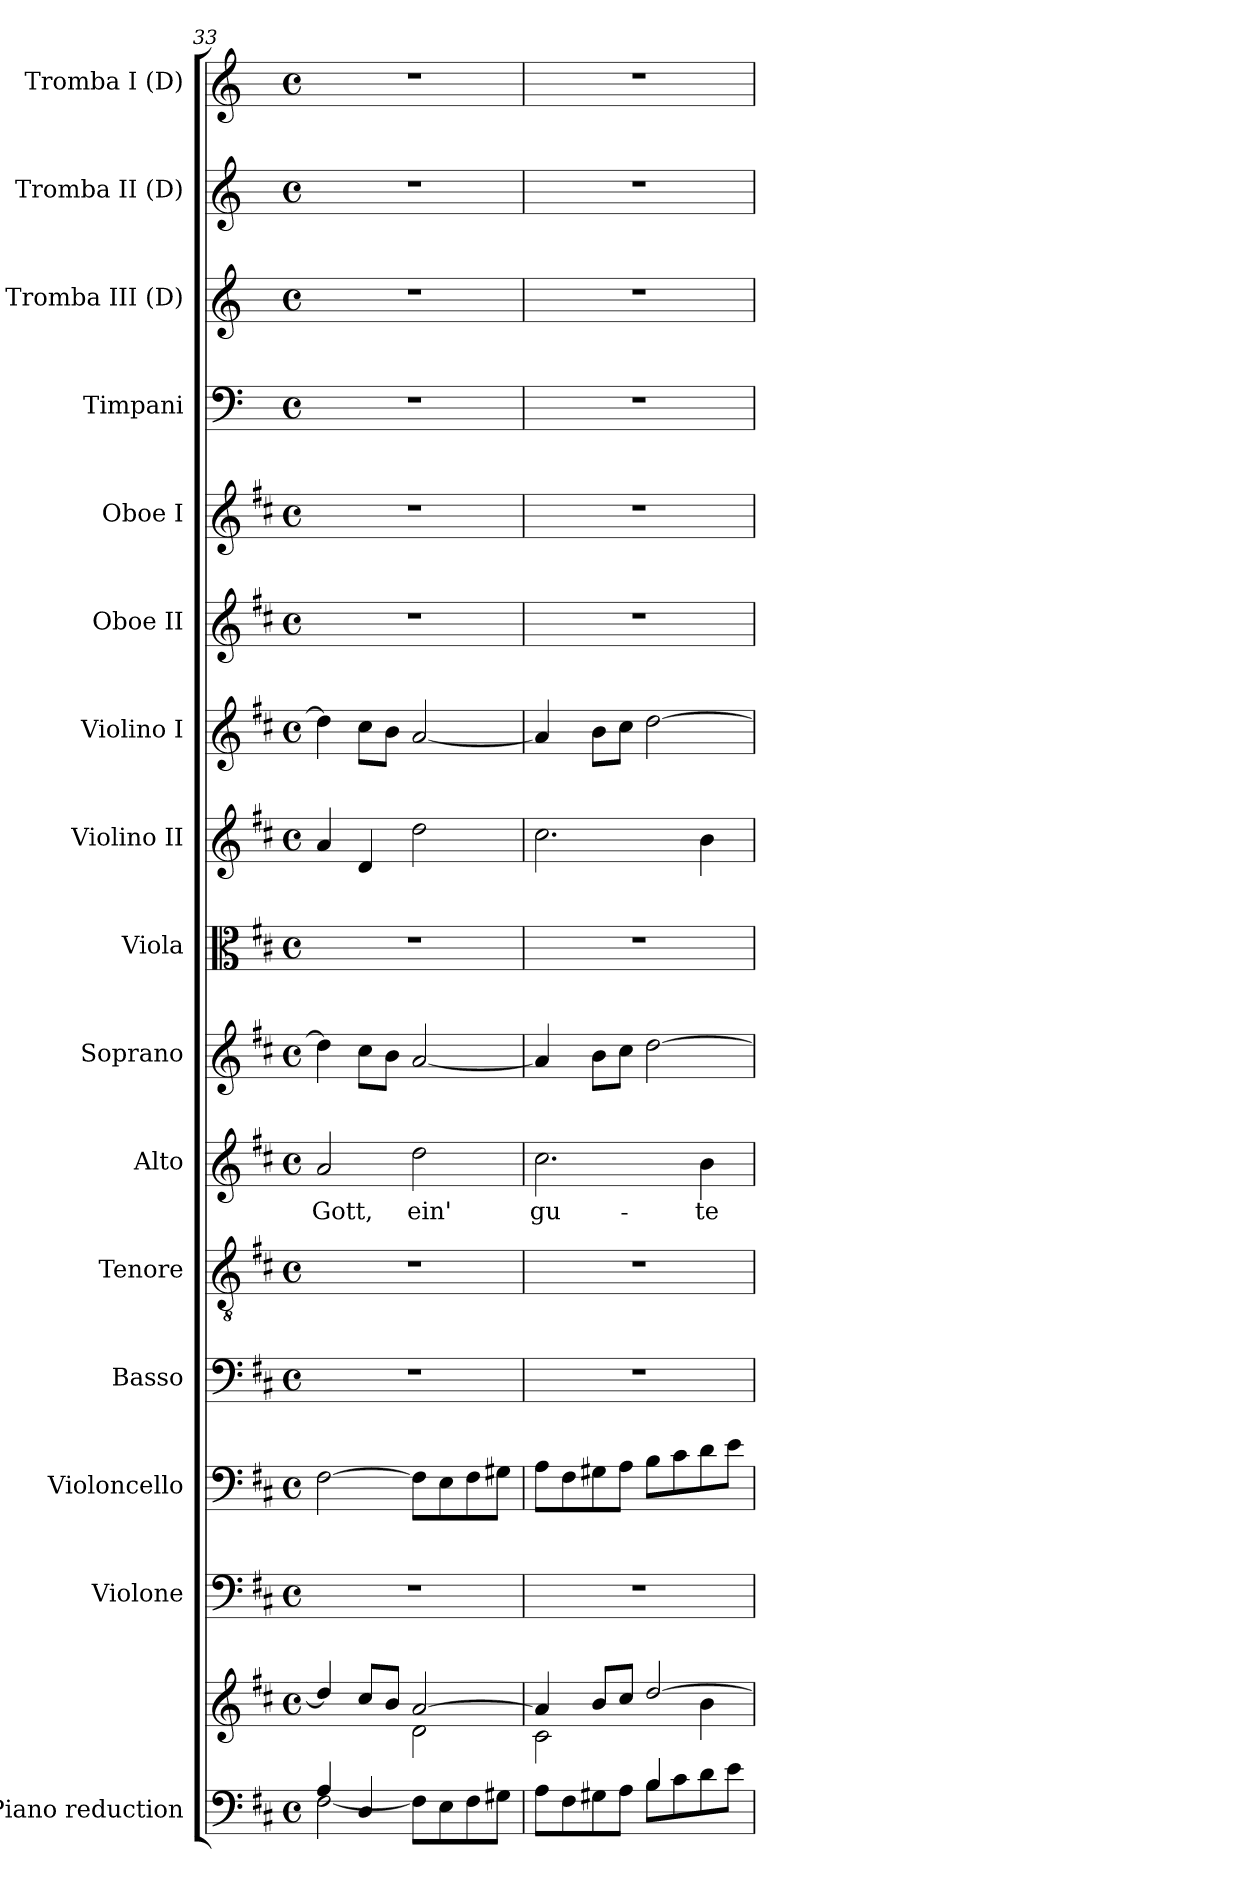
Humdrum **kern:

**kern	**kern	**kern	**kern	**kern	**kern	**kern	**text	**kern	**kern	**kern	**kern	**kern	**kern	**kern	**kern	**kern	**kern
*part16	*part16	*part15	*part14	*part13	*part12	*part11	*part11	*part10	*part9	*part8	*part7	*part6	*part5	*part4	*part3	*part2	*part1
*staff17	*staff16	*staff15	*staff14	*staff13	*staff12	*staff11	*staff11	*staff10	*staff9	*staff8	*staff7	*staff6	*staff5	*staff4	*staff3	*staff2	*staff1
*I"Piano reduction	*	*I"Violone	*I"Violoncello	*I"Basso	*I"Tenore	*I"Alto	*	*I"Soprano	*I"Viola	*I"Violino II	*I"Violino I	*I"Oboe II	*I"Oboe I	*I"Timpani	*I"Tromba III (D)	*I"Tromba II (D)	*I"Tromba I (D)
*I'Pno	*	*	*	*	*	*	*	*	*	*	*	*I'Ob	*I'Ob	*I'Timp	*	*	*
*clefF4	*clefG2	*clefF4	*clefF4	*clefF4	*clefGv2	*clefG2	*	*clefG2	*clefC3	*clefG2	*clefG2	*clefG2	*clefG2	*clefF4	*clefG2	*clefG2	*clefG2
*	*	*ITrd7c12	*	*	*	*	*	*	*	*	*	*	*	*	*ITrd-1c-2	*ITrd-1c-2	*ITrd-1c-2
*k[f#c#]	*k[f#c#]	*k[f#c#]	*k[f#c#]	*k[f#c#]	*k[f#c#]	*k[f#c#]	*	*k[f#c#]	*k[f#c#]	*k[f#c#]	*k[f#c#]	*k[f#c#]	*k[f#c#]	*k[]	*k[f#c#]	*k[f#c#]	*k[f#c#]
*M4/4	*M4/4	*M4/4	*M4/4	*M4/4	*M4/4	*M4/4	*	*M4/4	*M4/4	*M4/4	*M4/4	*M4/4	*M4/4	*M4/4	*M4/4	*M4/4	*M4/4
*met(c)	*met(c)	*met(c)	*met(c)	*met(c)	*met(c)	*met(c)	*	*met(c)	*met(c)	*met(c)	*met(c)	*met(c)	*met(c)	*met(c)	*met(c)	*met(c)	*met(c)
=33	=33	=33	=33	=33	=33	=33	=33	=33	=33	=33	=33	=33	=33	=33	=33	=33	=33
*^	*^	*	*	*	*	*	*	*	*	*	*	*	*	*	*	*	*
!	!	!	!	!	!	!	!	!	!LO:LY:b	!	!	!	!	!	!	!	!	!	!
4A/	[2F#\	4dd/]	2ryy	1r	[2F#\	1r	1r	2a/	Gott,	4dd\]	1r	4a/	4dd\]	1r	1r	1r	1r	1r	1r
4D/	.	8cc#/L	.	.	.	.	.	.	.	8cc#\L	.	4d/	8cc#\L	.	.	.	.	.	.
.	.	8b/J	.	.	.	.	.	.	.	8b\J	.	.	8b\J	.	.	.	.	.	.
!	!	!	!	!	!	!	!	!	!LO:LY:b	!	!	!	!	!	!	!	!	!	!
2ryy	8F#\L]	[2a/	2d\	.	8F#\L]	.	.	2dd\	ein'	[2a/	.	2dd\	[2a/	.	.	.	.	.	.
.	8E\	.	.	.	8E\	.	.	.	.	.	.	.	.	.	.	.	.	.	.
.	8F#\	.	.	.	8F#\	.	.	.	.	.	.	.	.	.	.	.	.	.	.
.	8G#X\J	.	.	.	8G#X\J	.	.	.	.	.	.	.	.	.	.	.	.	.	.
=34	=34	=34	=34	=34	=34	=34	=34	=34	=34	=34	=34	=34	=34	=34	=34	=34	=34	=34	=34
!	!	!	!	!	!	!	!	!	!LO:LY:b	!	!	!	!	!	!	!	!	!	!
2ryy	8A\L	4a/]	2c#\	1r	8A\L	1r	1r	2.cc#\	gu-	4a/]	1r	2.cc#\	4a/]	1r	1r	1r	1r	1r	1r
.	8F#\	.	.	.	8F#\	.	.	.	.	.	.	.	.	.	.	.	.	.	.
.	8G#X\	8b/L	.	.	8G#X\	.	.	.	.	8b\L	.	.	8b\L	.	.	.	.	.	.
.	8A\J	8cc#/J	.	.	8A\J	.	.	.	.	8cc#\J	.	.	8cc#\J	.	.	.	.	.	.
4B/	8B\L	[2dd/	4ryy	.	8B\L	.	.	.	.	[2dd\	.	.	[2dd\	.	.	.	.	.	.
.	8c#\	.	.	.	8c#\	.	.	.	.	.	.	.	.	.	.	.	.	.	.
!	!	!	!	!	!	!	!	!	!LO:LY:b	!	!	!	!	!	!	!	!	!	!
4ryy	8d\	.	4b\	.	8d\	.	.	4b\	te	.	.	4b\	.	.	.	.	.	.	.
.	8e\J	.	.	.	8e\J	.	.	.	.	.	.	.	.	.	.	.	.	.	.
*v	*v	*	*	*	*	*	*	*	*	*	*	*	*	*	*	*	*	*	*
*	*v	*v	*	*	*	*	*	*	*	*	*	*	*	*	*	*	*	*
=	=	=	=	=	=	=	=	=	=	=	=	=	=	=	=	=	=
*-	*-	*-	*-	*-	*-	*-	*-	*-	*-	*-	*-	*-	*-	*-	*-	*-	*-
